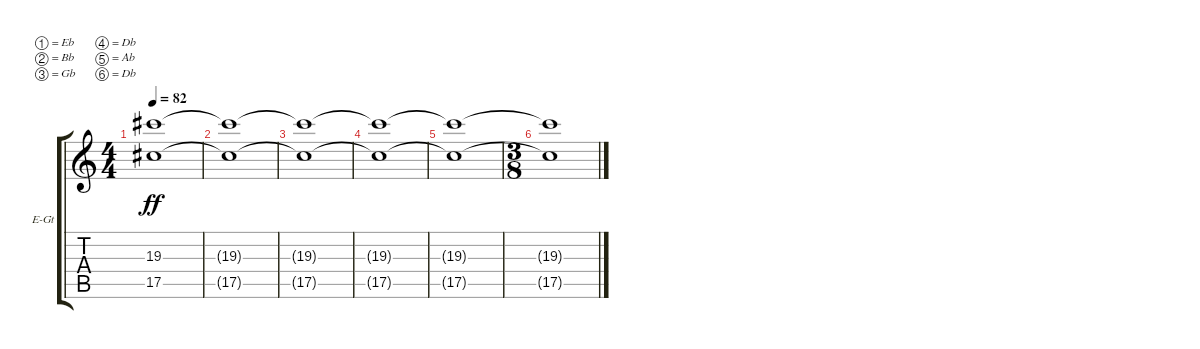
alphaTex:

\bracketExtendMode groupsimilarinstruments
\firstSystemTrackNameOrientation horizontal
\otherSystemsTrackNameOrientation horizontal
\track ("Electric Guitar 2" "E-Gt") {instrument distortionguitar}
\staff {score tabs}
\tuning (Eb4 Bb3 Gb3 Db3 Ab2 Db2)
\ts (4 4)
\tempo 82
\clef g2
\ks c
(19.3{t} 17.5{t}).1{dy ff} |
(19.3{t} 17.5{t}).1 |
(19.3{t} 17.5{t}).1 |
(19.3{t} 17.5{t}).1 |
(17.5{t} 19.3{t}).1 |
\ts (3 8)
(19.3{t} 17.5{t}).1
